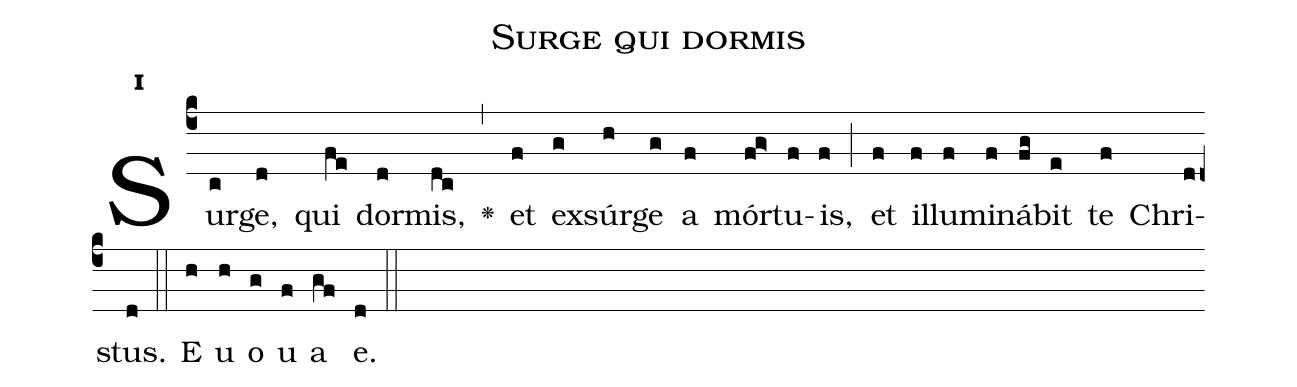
name:Surge qui dormis;
office-part:Antiphona;
mode:1;
%%
initial-style: 1;
name: Surge qui dormis
book: Antiphonae & Responsoria/Tomus II, p. 62;
occasion: Hebdomada IV Quadragesimae Dominica;
office-part: Vesperae I Ant 2;
user-notes: ;
commentary: ;
annotation: 1d;
centering-scheme: english;
fontsize: 12;
font: OFLSortsMillGoudy;
height: 11;
width: 4.5;
%%
(c4)Sur(c)ge,(d) qui(fe) dor(d)mis,(dc) <v>\greheightstar</v>(,) et(f) ex(g)súr(h)ge(g) a(f) mór(fg>)tu(f)is,(f) (;) et(f) il(f)lu(f)mi(f)ná(fg)bit(e) te(f) Chri(d)stus.(d) (::)
E(h) u(h) o(g) u(f) a(gf) e.(d) (::)
